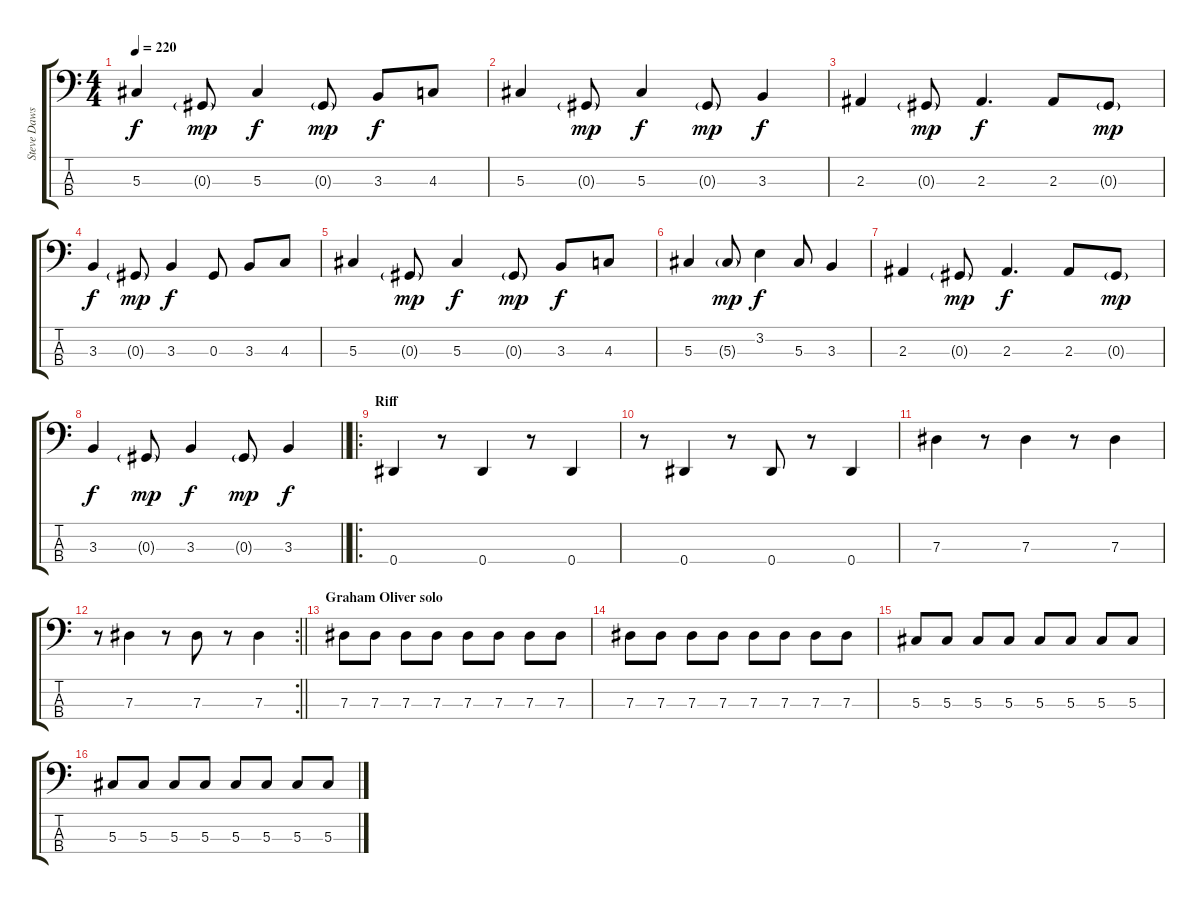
\track ("Steve Dawson" "Steve Daws") {instrument electricbassfinger}
\staff {score tabs}
\tuning (Gb2 Db2 Ab1 Eb1) {hide}
\ts (4 4)
\tempo 220
\clef f4
\ks c
5.3.4{dy f} 0.3{g}.8{dy mp} 5.3.4{dy f} 0.3{g}.8{dy mp} 3.3.8{dy f} 4.3.8 |
5.3.4 0.3{g}.8{dy mp} 5.3.4{dy f} 0.3{g}.8{dy mp} 3.3.4{dy f} |
2.3.4 0.3{g}.8{dy mp} 2.3.4{d dy f} 2.3.8 0.3{g}.8{dy mp} |
3.3.4{dy f} 0.3{g}.8{dy mp} 3.3.4{dy f} 0.3.8 3.3.8 4.3.8 |
5.3.4 0.3{g}.8{dy mp} 5.3.4{dy f} 0.3{g}.8{dy mp} 3.3.8{dy f} 4.3.8 |
5.3.4 5.3{g}.8{dy mp} 3.2.4{dy f} 5.3.8 3.3.4 |
2.3.4 0.3{g}.8{dy mp} 2.3.4{d dy f} 2.3.8 0.3{g}.8{dy mp} |
\barLineRight lightlight
3.3.4{dy f} 0.3{g}.8{dy mp} 3.3.4{dy f} 0.3{g}.8{dy mp} 3.3.4{dy f} |
\ro
\section ("" "Riff")
0.4.4 r.8 0.4.4 r.8 0.4.4 |
r.8 0.4.4 r.8 0.4.8 r.8 0.4.4 |
7.3.4 r.8 7.3.4 r.8 7.3.4 |
\rc 2
\barLineRight lightlight
r.8 7.3.4 r.8 7.3.8 r.8 7.3.4 |
\section ("" "Graham Oliver solo")
7.3.8 7.3.8 7.3.8 7.3.8 7.3.8 7.3.8 7.3.8 7.3.8 |
7.3.8 7.3.8 7.3.8 7.3.8 7.3.8 7.3.8 7.3.8 7.3.8 |
5.3.8 5.3.8 5.3.8 5.3.8 5.3.8 5.3.8 5.3.8 5.3.8 |
5.3.8 5.3.8 5.3.8 5.3.8 5.3.8 5.3.8 5.3.8 5.3.8
